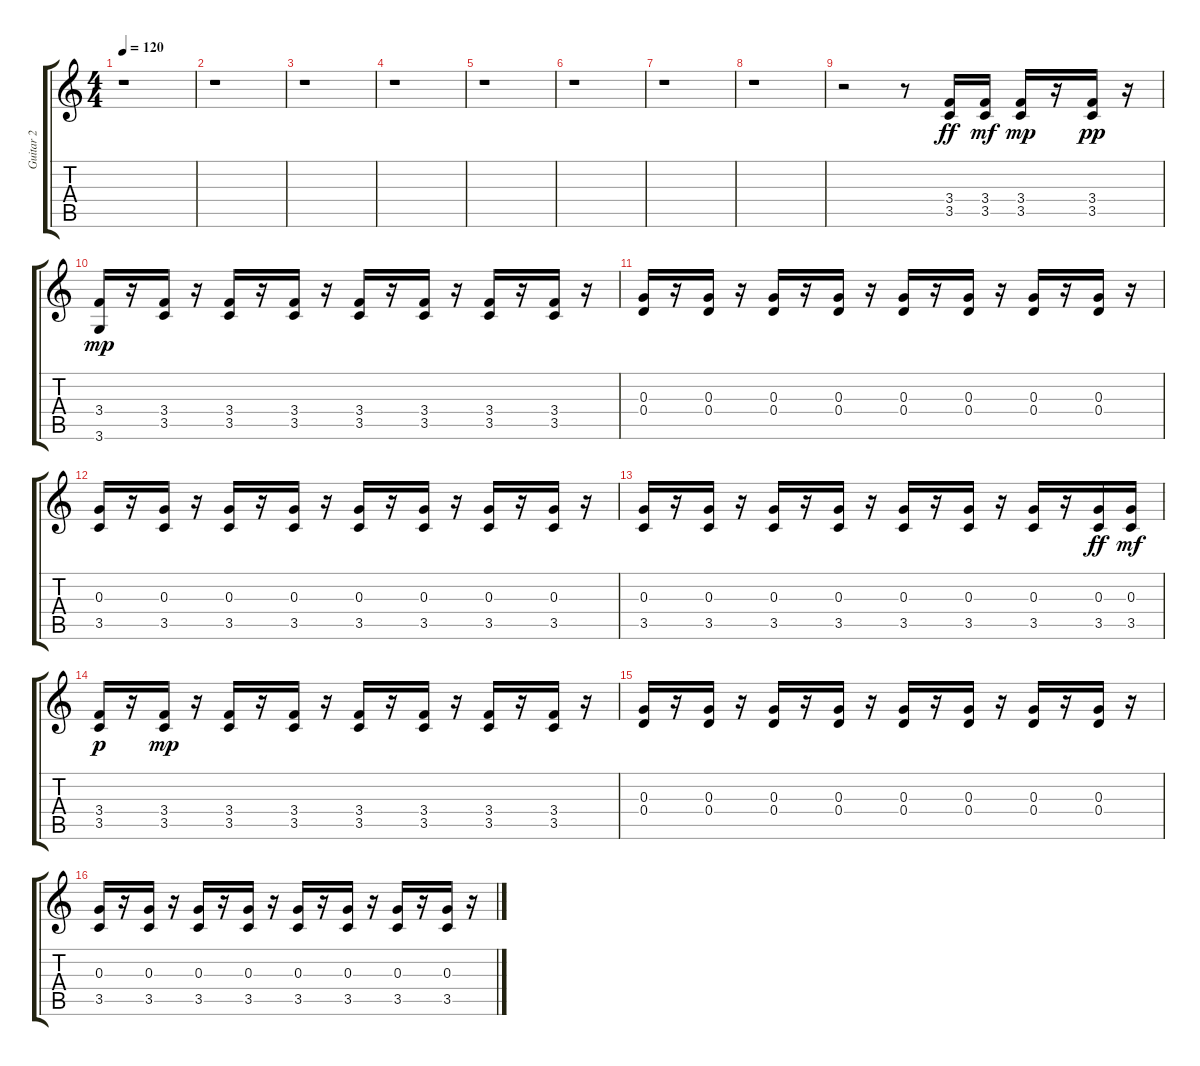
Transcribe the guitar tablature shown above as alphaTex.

\track ("Guitar 2" "Guitar 2") {instrument distortionguitar}
\staff {score tabs}
\tuning (E4 B3 G3 D3 A2 E2) {hide}
\ts (4 4)
\tempo 120
\clef g2
\ks c
r.1{dy pp} |
r.1 |
r.1 |
r.1 |
r.1 |
r.1 |
r.1 |
r.1 |
r.2 r.8 (3.4 3.5).16{dy ff} (3.4 3.5).16{dy mf} (3.4 3.5).16{dy mp} r.16 (3.4 3.5).16{dy pp} r.16 |
(3.4 3.6).16{dy mp} r.16 (3.4 3.5).16 r.16 (3.4 3.5).16 r.16 (3.4 3.5).16 r.16 (3.4 3.5).16 r.16 (3.4 3.5).16 r.16 (3.4 3.5).16 r.16 (3.4 3.5).16 r.16 |
(0.3 0.4).16 r.16 (0.3 0.4).16 r.16 (0.3 0.4).16 r.16 (0.3 0.4).16 r.16 (0.3 0.4).16 r.16 (0.3 0.4).16 r.16 (0.3 0.4).16 r.16 (0.3 0.4).16 r.16 |
(0.3 3.5).16 r.16 (0.3 3.5).16 r.16 (0.3 3.5).16 r.16 (0.3 3.5).16 r.16 (0.3 3.5).16 r.16 (0.3 3.5).16 r.16 (0.3 3.5).16 r.16 (0.3 3.5).16 r.16 |
(0.3 3.5).16 r.16 (0.3 3.5).16 r.16 (0.3 3.5).16 r.16 (0.3 3.5).16 r.16 (0.3 3.5).16 r.16 (0.3 3.5).16 r.16 (0.3 3.5).16 r.16 (0.3 3.5).16{dy ff} (0.3 3.5).16{dy mf} |
(3.4 3.5).16{dy p} r.16 (3.4 3.5).16{dy mp} r.16 (3.4 3.5).16 r.16 (3.4 3.5).16 r.16 (3.4 3.5).16 r.16 (3.4 3.5).16 r.16 (3.4 3.5).16 r.16 (3.4 3.5).16 r.16 |
(0.3 0.4).16 r.16 (0.3 0.4).16 r.16 (0.3 0.4).16 r.16 (0.3 0.4).16 r.16 (0.3 0.4).16 r.16 (0.3 0.4).16 r.16 (0.3 0.4).16 r.16 (0.3 0.4).16 r.16 |
(0.3 3.5).16 r.16 (0.3 3.5).16 r.16 (0.3 3.5).16 r.16 (0.3 3.5).16 r.16 (0.3 3.5).16 r.16 (0.3 3.5).16 r.16 (0.3 3.5).16 r.16 (0.3 3.5).16 r.16
